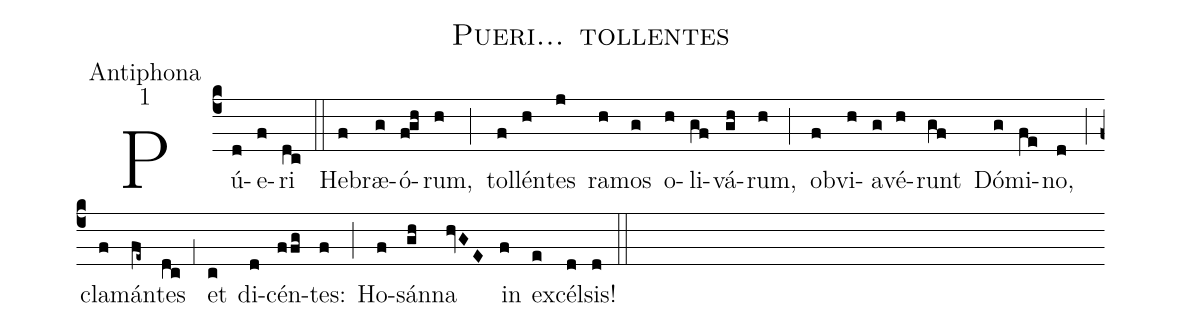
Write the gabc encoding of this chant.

name:Pueri... tollentes;
office-part:Antiphona;
mode:1;
%%
(c4) Pú(d)e(f)ri(dc) (::)
He(f)bræ(g)ó(f!gh)rum,(h) (;) tol(f)lén(h)tes(j) ra(h)mos(g) o(h)li(gf)vá(gh)rum,(h) (;) ob(f)vi(h)a(g)vé(h)runt(gf) Dó(g)mi(fe)no,(d) (;) cla(f)mán(fe~)tes(dc) (,1) et(c) di(d)cén(ffg)tes:(f) (;) Ho(f)sán(gh)na(hvGE) in(f) ex(e)cél(d)sis!(d) (::)
